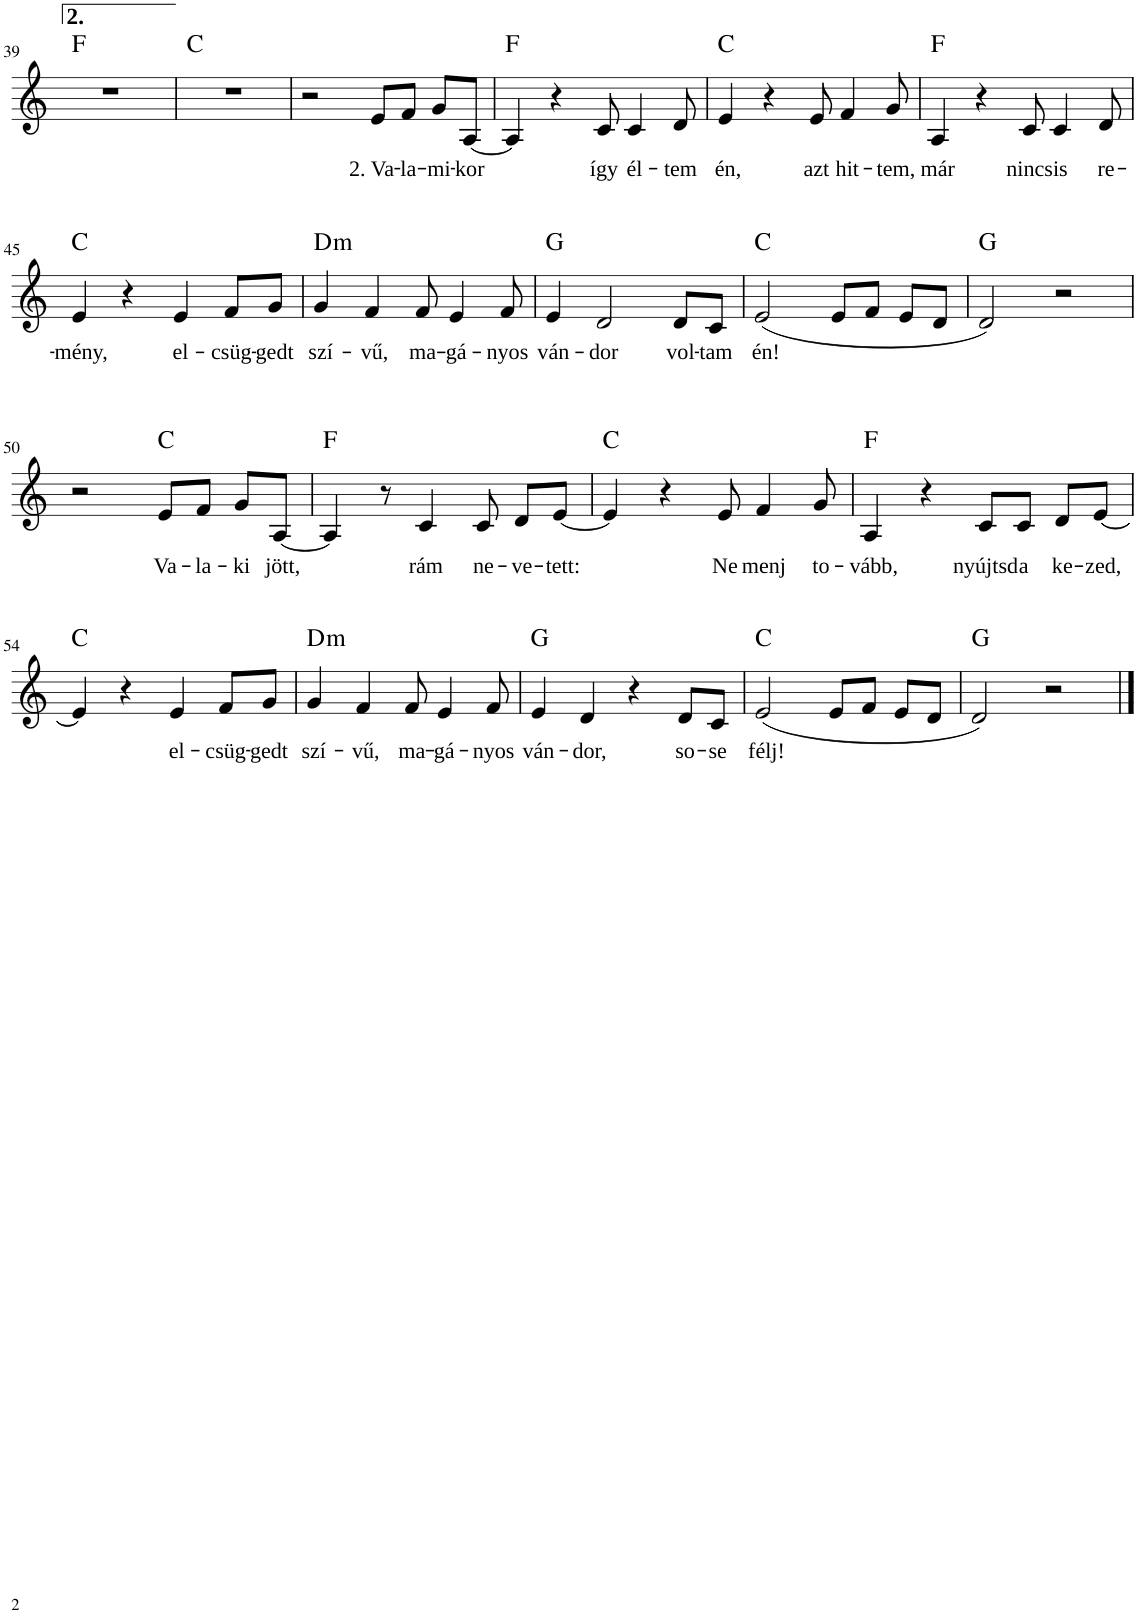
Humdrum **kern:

**kern	**text	**harte
*part1	*part1	*part1
*staff1	*staff1	*
*I"Acoustic Guitar	*	*
*I'Ac Gtr	*	*
!!LO:PB:g=z
*clefG2	*	*
*k[]	*	*
*M4/4	*	*
*met(c)	*	*
=39	=39	=39
!	!	!LO:H:kt=N.C.
1r	.	N
=40	=40	=40
!	!	!LO:H:kt=N.C.
1r	.	N
=41	=41	=41
2r	.	.
!	!LO:LY:b	!
8e/L	2. Va-	.
!	!LO:LY:b	!
8f/J	-la-	.
!	!LO:LY:b	!
8g/L	-mi-	.
!	!LO:LY:b	!
[8A/J	-kor	.
=42	=42	=42
!	!	!LO:H:kt=N.C.
4A/]	.	N
4r	.	.
!	!LO:LY:b	!
8c/	így	.
!	!LO:LY:b	!
4c/	él-	.
!	!LO:LY:b	!
8d/	-tem	.
=43	=43	=43
!	!LO:LY:b	!LO:H:kt=N.C.
4e/	én,	N
4r	.	.
!	!LO:LY:b	!
8e/	azt	.
!	!LO:LY:b	!
4f/	hit-	.
!	!LO:LY:b	!
8g/	-tem,	.
=44	=44	=44
!	!LO:LY:b	!LO:H:kt=N.C.
4A/	már	N
4r	.	.
!	!LO:LY:b	!
8c/	nincs	.
!	!LO:LY:b	!
4c/	is	.
!	!LO:LY:b	!
8d/	re-	.
!!LO:LB:g=z
=45	=45	=45
!	!LO:LY:b	!LO:H:kt=N.C.
4e/	-mény,	N
4r	.	.
!	!LO:LY:b	!
4e/	el-	.
!	!LO:LY:b	!
8f/L	-csüg-	.
!	!LO:LY:b	!
8g/J	-gedt	.
=46	=46	=46
!	!LO:LY:b	!LO:H:kt=m
4g/	szí-	D:min
!	!LO:LY:b	!
4f/	-vű,	.
!	!LO:LY:b	!
8f/	ma-	.
!	!LO:LY:b	!
4e/	-gá-	.
!	!LO:LY:b	!
8f/	-nyos	.
=47	=47	=47
!	!LO:LY:b	!LO:H:kt=N.C.
4e/	ván-	N
!	!LO:LY:b	!
2d/	-dor	.
!	!LO:LY:b	!
8d/L	vol-	.
!	!LO:LY:b	!
8c/J	-tam	.
=48	=48	=48
!	!LO:LY:b	!LO:H:kt=N.C.
(2e/	én!	N
8e/L	.	.
8f/J	.	.
8e/L	.	.
8d/J	.	.
=49	=49	=49
!	!	!LO:H:kt=N.C.
2d/)	.	N
2r	.	.
!!LO:LB:g=z
=50	=50	=50
2r	.	.
!	!LO:LY:b	!LO:H:kt=N.C.
8e/L	Va-	N
!	!LO:LY:b	!
8f/J	-la-	.
!	!LO:LY:b	!
8g/L	-ki	.
!	!LO:LY:b	!
[8A/J	jött,	.
=51	=51	=51
!	!	!LO:H:kt=N.C.
4A/]	.	N
8r	.	.
!	!LO:LY:b	!
4c/	rám	.
!	!LO:LY:b	!
8c/	ne-	.
!	!LO:LY:b	!
8d/L	-ve-	.
!	!LO:LY:b	!
[8e/J	-tett:	.
=52	=52	=52
!	!	!LO:H:kt=N.C.
4e/]	.	N
4r	.	.
!	!LO:LY:b	!
8e/	Ne	.
!	!LO:LY:b	!
4f/	menj	.
!	!LO:LY:b	!
8g/	to-	.
=53	=53	=53
!	!LO:LY:b	!LO:H:kt=N.C.
4A/	-vább,	N
4r	.	.
!	!LO:LY:b	!
8c/L	nyújtsd	.
!	!LO:LY:b	!
8c/J	a	.
!	!LO:LY:b	!
8d/L	ke-	.
!	!LO:LY:b	!
[8e/J	-zed,	.
!!LO:LB:g=z
=54	=54	=54
!	!	!LO:H:kt=N.C.
4e/]	.	N
4r	.	.
!	!LO:LY:b	!
4e/	el-	.
!	!LO:LY:b	!
8f/L	-csüg-	.
!	!LO:LY:b	!
8g/J	-gedt	.
=55	=55	=55
!	!LO:LY:b	!LO:H:kt=m
4g/	szí-	D:min
!	!LO:LY:b	!
4f/	-vű,	.
!	!LO:LY:b	!
8f/	ma-	.
!	!LO:LY:b	!
4e/	-gá-	.
!	!LO:LY:b	!
8f/	-nyos	.
=56	=56	=56
!	!LO:LY:b	!LO:H:kt=N.C.
4e/	ván-	N
!	!LO:LY:b	!
4d/	-dor,	.
4r	.	.
!	!LO:LY:b	!
8d/L	so-	.
!	!LO:LY:b	!
8c/J	-se	.
=57	=57	=57
!	!LO:LY:b	!LO:H:kt=N.C.
(2e/	félj!	N
8e/L	.	.
8f/J	.	.
8e/L	.	.
8d/J	.	.
=58	=58	=58
!	!	!LO:H:kt=N.C.
2d/)	.	N
2r	.	.
==	==	==
*-	*-	*-
